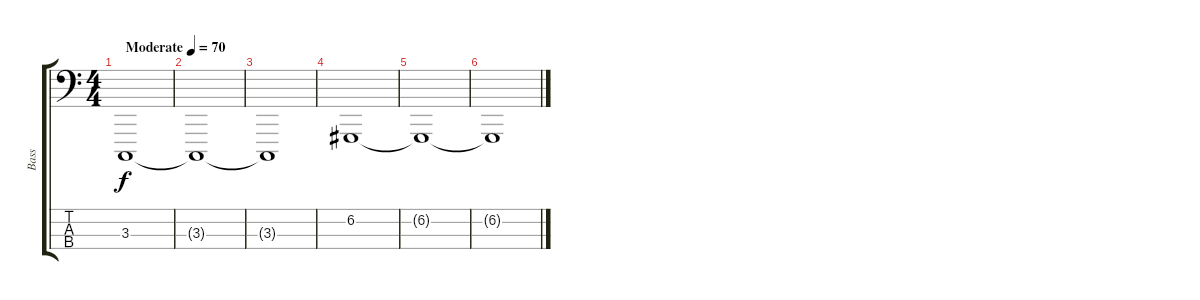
\track ("Bass" "Bass") {instrument stringensemble1}
\staff {score tabs}
\tuning (G1 D1 A0 E0) {hide}
\ts (4 4)
\tempo (70 "Moderate")
\clef f4
\ks c
3.3.1{dy f instrument stringensemble1} |
3.3{t}.1 |
3.3{t}.1 |
6.2.1 |
6.2{t}.1 |
6.2{t}.1
